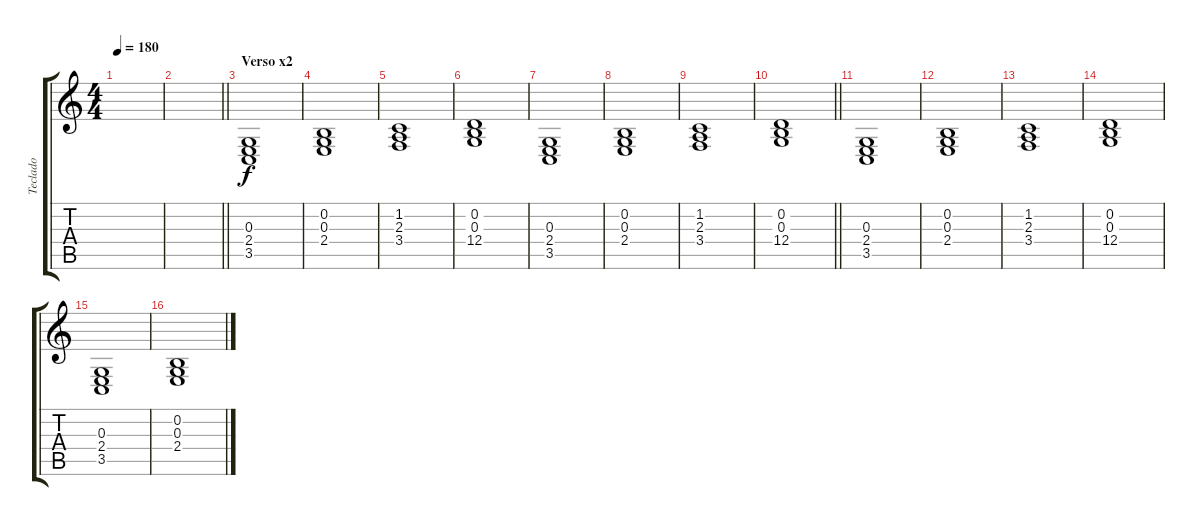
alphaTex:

\track ("Teclado" "Teclado") {instrument drawbarorgan}
\staff {score tabs}
\tuning (E4 B3 G3 D3 A2 E2) {hide}
\ts (4 4)
\tempo 180
\clef g2
\ks c
|
\barLineRight lightlight
|
\section ("" "Verso x2")
(0.3 2.4 3.5).1 |
(0.2 0.3 2.4).1 |
(1.2 2.3 3.4).1 |
(0.2 0.3 12.4).1 |
(0.3 2.4 3.5).1 |
(0.2 0.3 2.4).1 |
(1.2 2.3 3.4).1 |
\barLineRight lightlight
(0.2 0.3 12.4).1 |
\section ("" "")
(0.3 2.4 3.5).1 |
(0.2 0.3 2.4).1 |
(1.2 2.3 3.4).1 |
(0.2 0.3 12.4).1 |
(0.3 2.4 3.5).1 |
(0.2 0.3 2.4).1
